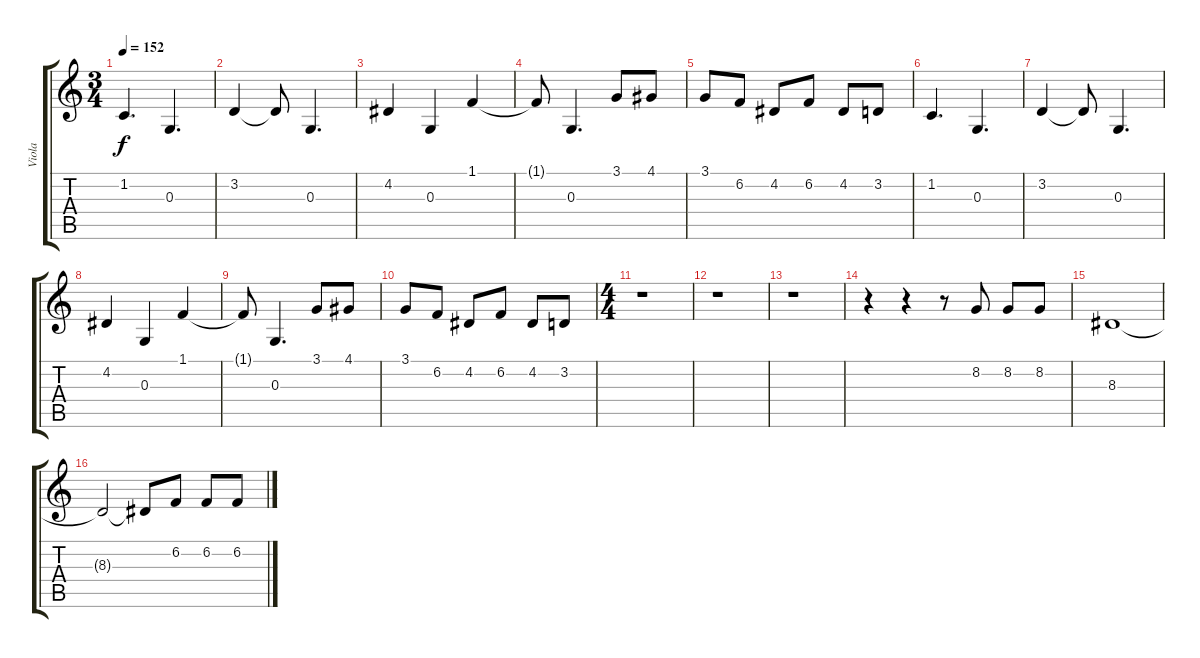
\track ("Viola" "Viola") {instrument viola}
\staff {score tabs}
\tuning (E4 B3 G3 D3 A2 E2) {hide}
\ts (3 4)
\tempo 152
\clef g2
\ks c
1.2.4{d dy f} 0.3.4{d} |
3.2.4 3.2{t}.8 0.3.4{d} |
4.2.4 0.3.4 1.1.4 |
1.1{t}.8 0.3.4{d} 3.1.8 4.1.8 |
3.1.8 6.2.8 4.2.8 6.2.8 4.2.8 3.2.8 |
1.2.4{d} 0.3.4{d} |
3.2.4 3.2{t}.8 0.3.4{d} |
4.2.4 0.3.4 1.1.4 |
1.1{t}.8 0.3.4{d} 3.1.8 4.1.8 |
3.1.8 6.2.8 4.2.8 6.2.8 4.2.8 3.2.8 |
\ts (4 4)
r.1 |
r.1 |
r.1 |
r.4 r.4 r.8 8.2.8 8.2.8 8.2.8 |
8.3.1 |
8.3{t}.2 8.3{t}.8 6.2.8 6.2.8 6.2.8
